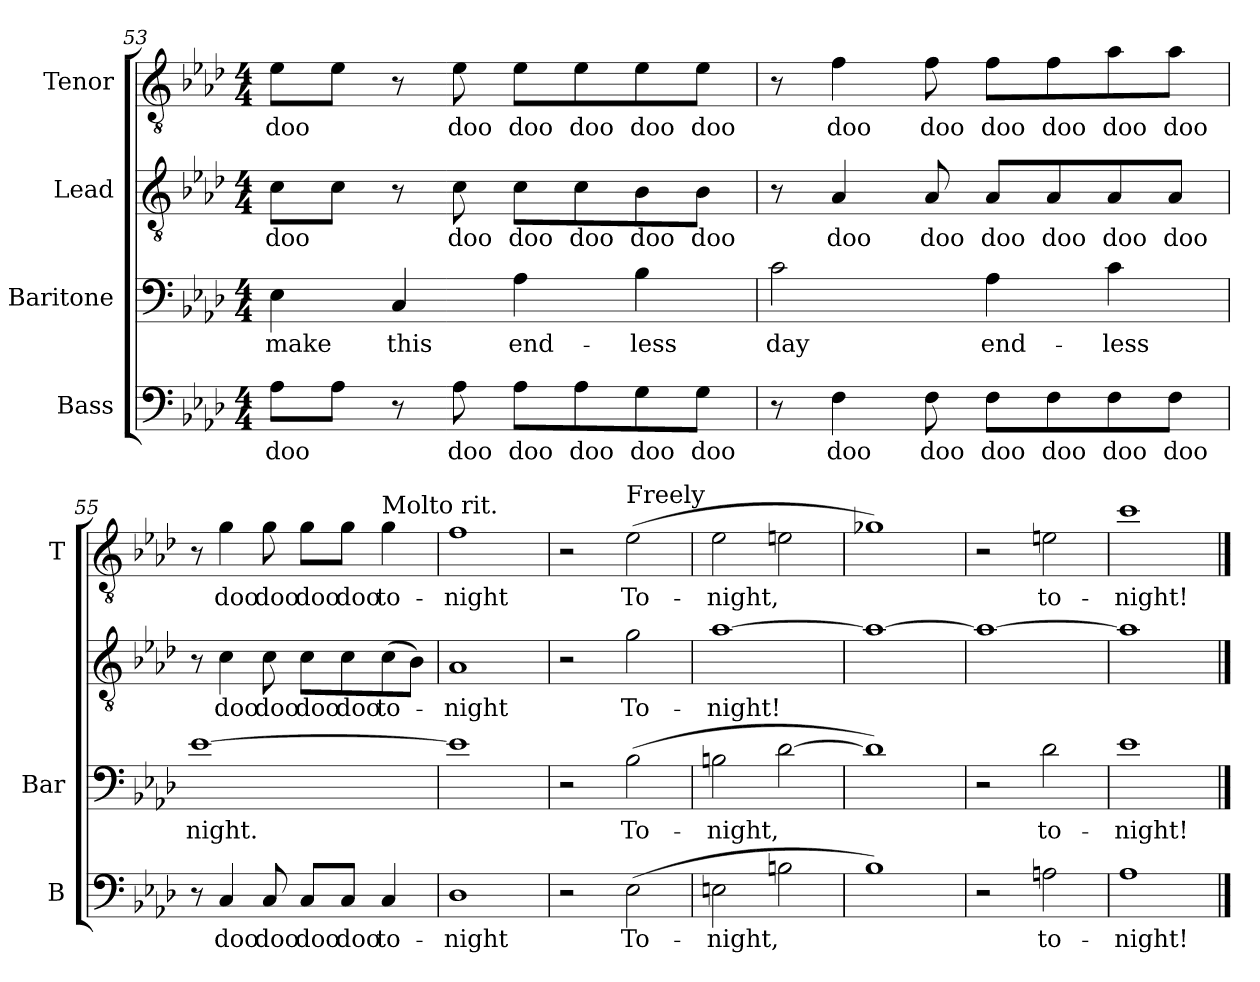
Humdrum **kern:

**kern	**text	**kern	**text	**kern	**text	**kern	**text
*part4	*part4	*part3	*part3	*part2	*part2	*part1	*part1
*staff4	*staff4	*staff3	*staff3	*staff2	*staff2	*staff1	*staff1
*I"Bass	*	*I"Baritone	*	*I"Lead	*	*I"Tenor	*
*I'B	*	*I'Bar	*	*	*	*I'T	*
*clefF4	*	*clefF4	*	*clefGv2	*	*clefGv2	*
*k[b-e-a-d-]	*	*k[b-e-a-d-]	*	*k[b-e-a-d-]	*	*k[b-e-a-d-]	*
*M4/4	*	*M4/4	*	*M4/4	*	*M4/4	*
=53	=53	=53	=53	=53	=53	=53	=53
8A-\L	doo	4E-\	make	8c\L	doo	8e-\L	doo
8A-\J	.	.	.	8c\J	.	8e-\J	.
8r	.	4C/	this	8r	.	8r	.
8A-\	doo	.	.	8c\	doo	8e-\	doo
8A-\L	doo	4A-\	end-	8c\L	doo	8e-\L	doo
8A-\	doo	.	.	8c\	doo	8e-\	doo
8G\	doo	4B-\	-less	8B-\	doo	8e-\	doo
8G\J	doo	.	.	8B-\J	doo	8e-\J	doo
=54	=54	=54	=54	=54	=54	=54	=54
8r	.	2c\	day	8r	.	8r	.
4F\	doo	.	.	4A-/	doo	4f\	doo
8F\	doo	.	.	8A-/	doo	8f\	doo
8F\L	doo	4A-\	end-	8A-/L	doo	8f\L	doo
8F\	doo	.	.	8A-/	doo	8f\	doo
8F\	doo	4c\	-less	8A-/	doo	8a-\	doo
8F\J	doo	.	.	8A-/J	doo	8a-\J	doo
!!LO:PB:g=z
=55	=55	=55	=55	=55	=55	=55	=55
8r	.	[1e-	night.	8r	.	8r	.
4C/	doo	.	.	4c\	doo	4g\	doo
8C/	doo	.	.	8c\	doo	8g\	doo
8C/L	doo	.	.	8c\L	doo	8g\L	doo
8C/J	doo	.	.	8c\	doo	8g\J	doo
!	!	!	!	!	!	!LO:TX:a:t=Molto rit.	!
4C/	to-	.	.	(8c\	to-	4g\	to-
.	.	.	.	8B-\J)	.	.	.
=56	=56	=56	=56	=56	=56	=56	=56
1D-	-night	1e-]	.	1A-	-night	1f	-night
=57	=57	=57	=57	=57	=57	=57	=57
2r	.	2r	.	2r	.	2r	.
!	!	!	!	!	!	!LO:TX:a:t=Freely	!
(2E-\	To-	(2B-\	To-	2g\	To-	(2e-\	To-
=58	=58	=58	=58	=58	=58	=58	=58
2En\	-night,	2Bn\	-night,	[1a-	-night!	2e-\	-night,
2Bn\	.	[2d-\	.	.	.	2en\	.
=59	=59	=59	=59	=59	=59	=59	=59
1B-)	.	1d-])	.	1a-_	.	1g-X)	.
=60	=60	=60	=60	=60	=60	=60	=60
2r	.	2r	.	1a-_	.	2r	.
2An\	to-	2d-\	to-	.	.	2en\	to-
=61	=61	=61	=61	=61	=61	=61	=61
1A-	-night!	1e-	-night!	1a-]	.	1cc	-night!
==	==	==	==	==	==	==	==
*-	*-	*-	*-	*-	*-	*-	*-
